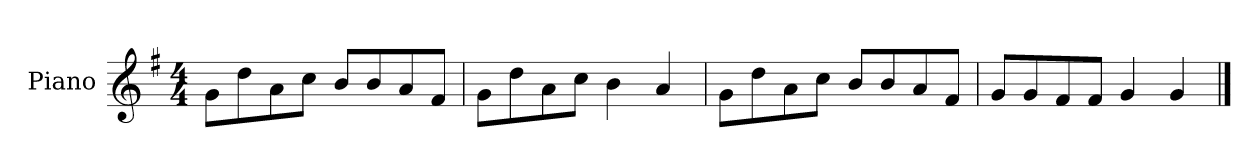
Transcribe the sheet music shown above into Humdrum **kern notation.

**kern
*part1
*staff1
*I"Piano
*I'P-no
*clefG2
*k[f#]
*M4/4
*MM90
=1
8g\L
8dd\
8a\
8cc\J
8b/L
8b/
8a/
8f#/J
=2
8g\L
8dd\
8a\
8cc\J
4b\
4a/
=3
8g\L
8dd\
8a\
8cc\J
8b/L
8b/
8a/
8f#/J
=4
8g/L
8g/
8f#/
8f#/J
4g/
4g/
==
*-
